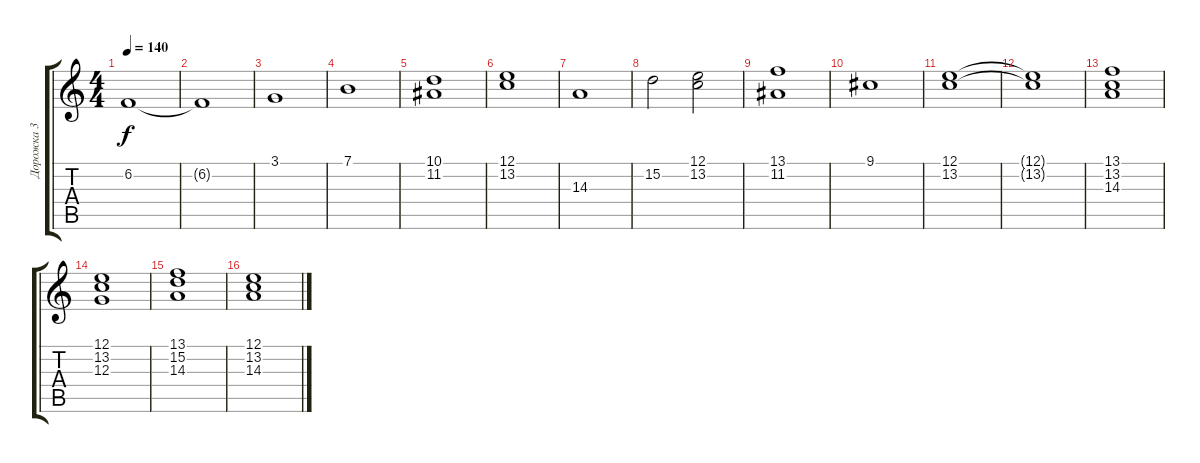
\track ("Дорожка 3" "Дорожка 3") {instrument stringensemble1}
\staff {score tabs}
\tuning (E4 B3 G3 D3 A2 E2) {hide}
\ts (4 4)
\tempo 140
\clef g2
\ks c
6.2.1{dy f} |
6.2{t}.1 |
3.1.1 |
7.1.1 |
(10.1 11.2).1 |
(12.1 13.2).1 |
14.3.1 |
15.2.2 (12.1 13.2).2 |
(13.1 11.2).1 |
9.1.1 |
(12.1 13.2).1 |
(12.1{t} 13.2{t}).1 |
(13.1 13.2 14.3).1 |
(12.1 13.2 12.3).1 |
(13.1 15.2 14.3).1 |
(12.1 13.2 14.3).1
